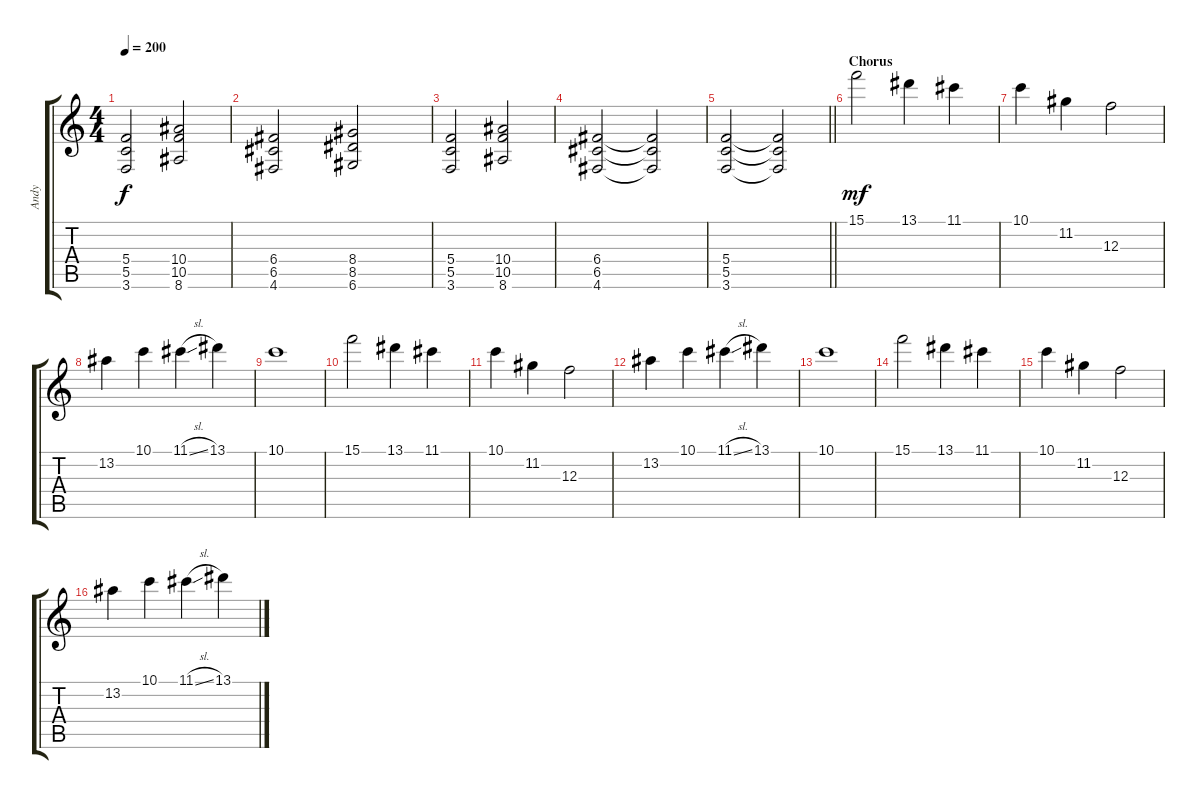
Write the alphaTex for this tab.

\track ("Andy" "Andy") {instrument electricguitarjazz}
\staff {score tabs}
\tuning (D4 A3 F3 C3 G2 D2) {hide}
\ts (4 4)
\tempo 200
\clef g2
\ks c
(5.4 5.5 3.6).2{dy f} (10.4 10.5 8.6).2 |
(6.4 6.5 4.6).2 (8.4 8.5 6.6).2 |
(5.4 5.5 3.6).2 (10.4 10.5 8.6).2 |
(6.4 6.5 4.6).2 (6.4{t} 6.5{t} 4.6{t}).2 |
\barLineRight lightlight
(5.4 5.5 3.6).2 (5.4{t} 5.5{t} 3.6{t}).2 |
\section ("" "Chorus")
15.1.2{dy mf} 13.1.4 11.1.4 |
10.1.4 11.2.4 12.3.2 |
13.2.4 10.1.4 11.1{sl}.4 13.1.4 |
10.1.1 |
15.1.2 13.1.4 11.1.4 |
10.1.4 11.2.4 12.3.2 |
13.2.4 10.1.4 11.1{sl}.4 13.1.4 |
10.1.1 |
15.1.2 13.1.4 11.1.4 |
10.1.4 11.2.4 12.3.2 |
13.2.4 10.1.4 11.1{sl}.4 13.1.4
